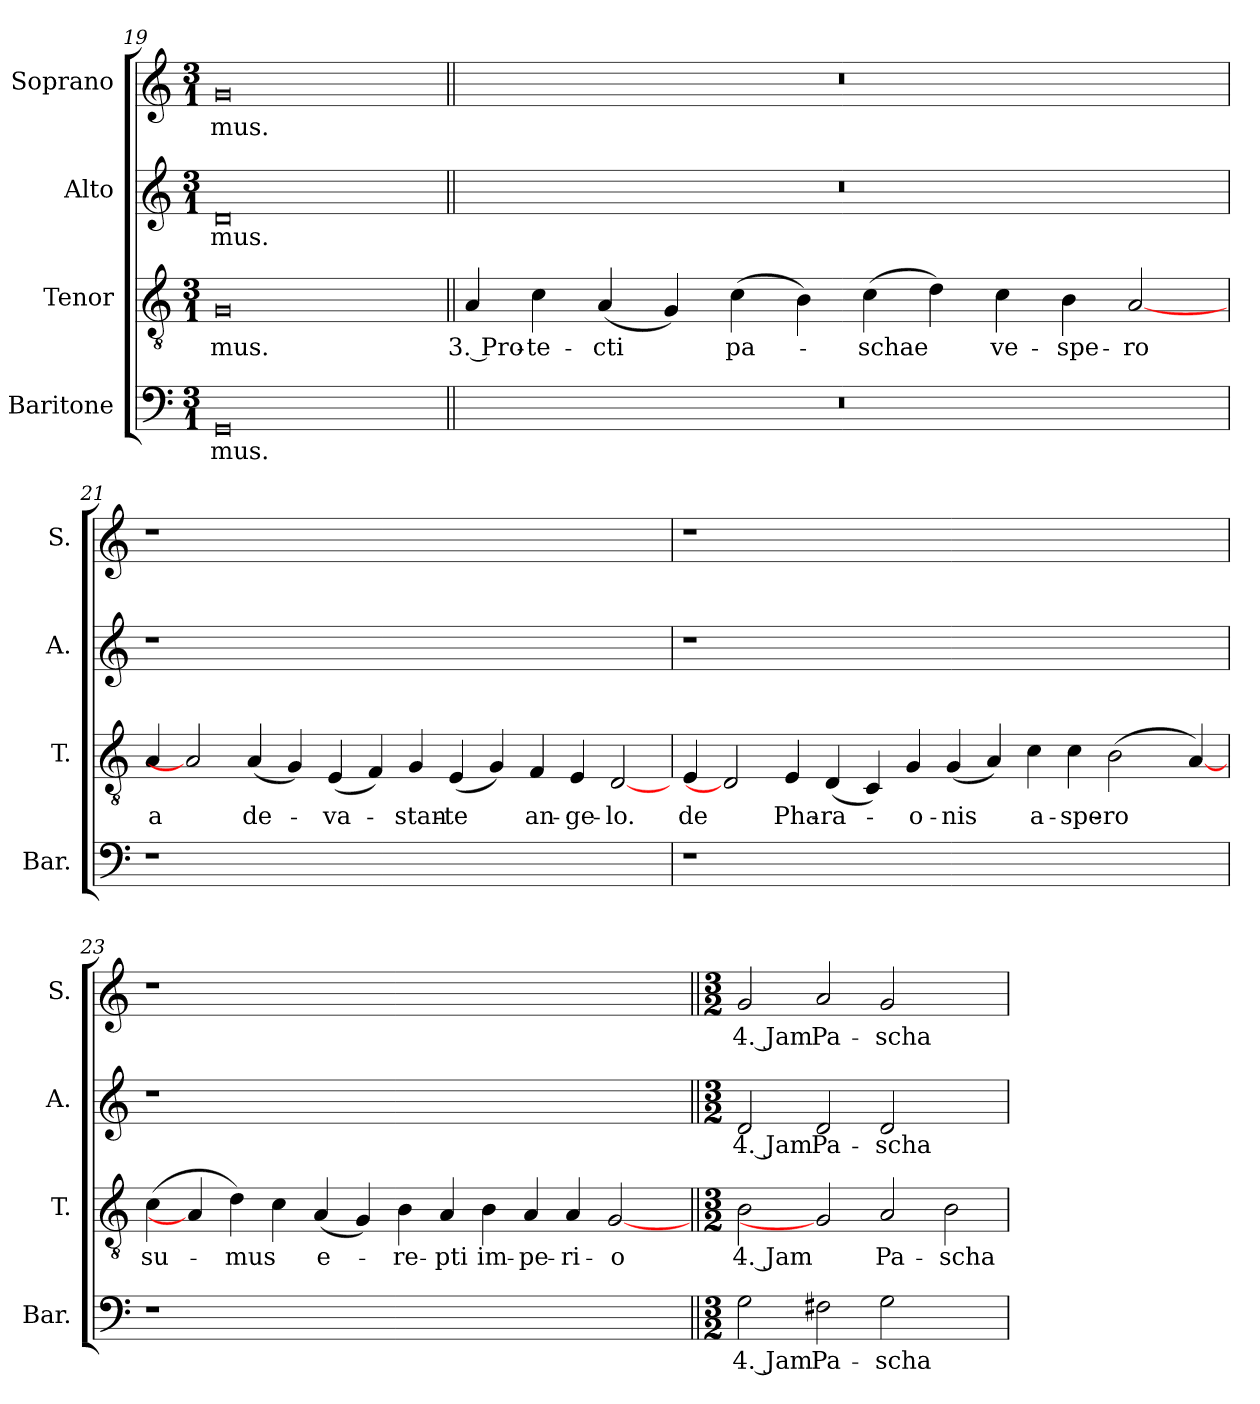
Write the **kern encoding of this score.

**kern	**text	**kern	**text	**kern	**text	**kern	**text
*part4	*part4	*part3	*part3	*part2	*part2	*part1	*part1
*staff4	*staff4	*staff3	*staff3	*staff2	*staff2	*staff1	*staff1
*I"Baritone	*	*I"Tenor	*	*I"Alto	*	*I"Soprano	*
*I'Bar.	*	*I'T.	*	*I'A.	*	*I'S.	*
*clefF4	*	*clefGv2	*	*clefG2	*	*clefG2	*
*	*	*ITrd7c12	*	*	*	*	*
*k[]	*	*k[]	*	*k[]	*	*k[]	*
*C:	*	*C:	*	*C:	*	*C:	*
*M3/1	*	*M3/1	*	*M3/1	*	*M3/1	*
=19	=19	=19	=19	=19	=19	=19	=19
!	!LO:LY:b:color=#000000	!	!	!	!	!	!
!	!	!	!LO:LY:b:color=#000000	!	!	!	!
!	!	!	!	!	!LO:LY:b:color=#000000	!	!
!	!	!	!	!	!	!	!LO:LY:b:color=#000000
0GGi	-mus.	0GGi	-mus.	0di	-mus.	0gi	-mus.
!!LO:LB:g=z
=20||	=20||	=20||	=20||	=20||	=20||	=20||	=20||
!LO:N:vis=1	!	!	!	!	!	!	!
*	*	*MM136	*	*	*	*MM136	*
!	!	!	!LO:LY:b:color=#000000	!LO:N:vis=1	!	!LO:N:vis=1	!
0.r	.	4AAi/	3. Pro-	0.r	.	0.r	.
!	!	!	!LO:LY:b:color=#000000	!	!	!	!
.	.	4Ci\	-te-	.	.	.	.
!	!	!	!LO:LY:b:color=#000000	!	!	!	!
.	.	(4AAi/	-cti	.	.	.	.
.	.	4GGi/)	.	.	.	.	.
!	!	!	!LO:LY:b:color=#000000	!	!	!	!
.	.	(4Ci\	pa-	.	.	.	.
.	.	4BBi\)	.	.	.	.	.
!	!	!	!LO:LY:b:color=#000000	!	!	!	!
.	.	(4Ci\	-schae	.	.	.	.
.	.	4Di\)	.	.	.	.	.
!	!	!	!LO:LY:b:color=#000000	!	!	!	!
.	.	4Ci\	ve-	.	.	.	.
!	!	!	!LO:LY:b:color=#000000	!	!	!	!
.	.	4BBi\	-spe-	.	.	.	.
!	!	!	!LO:LY:b:color=#000000	!	!	!	!
.	.	[2AAi	-ro	.	.	.	.
=21	=21	=21	=21	=21	=21	=21	=21
!LO:N:vis=1	!	!	!	!	!	!	!
!	!	!	!LO:LY:b:color=#000000	!LO:N:vis=1	!	!LO:N:vis=1	!
0.r	.	4AAi/	a	0.r	.	0.r	.
.	.	2AAi]	.	.	.	.	.
!	!	!	!LO:LY:b:color=#000000	!	!	!	!
.	.	(4AAi/	de-	.	.	.	.
.	.	4GGi/)	.	.	.	.	.
!	!	!	!LO:LY:b:color=#000000	!	!	!	!
.	.	(4EEi/	-va-	.	.	.	.
.	.	4FFi/)	.	.	.	.	.
!	!	!	!LO:LY:b:color=#000000	!	!	!	!
.	.	4GGi/	-stan-	.	.	.	.
!	!	!	!LO:LY:b:color=#000000	!	!	!	!
.	.	(4EEi/	-te	.	.	.	.
.	.	4GGi/)	.	.	.	.	.
!	!	!	!LO:LY:b:color=#000000	!	!	!	!
.	.	4FFi/	an-	.	.	.	.
!	!	!	!LO:LY:b:color=#000000	!	!	!	!
.	.	4EEi/	-ge-	.	.	.	.
!	!	!	!LO:LY:b:color=#000000	!	!	!	!
2ryy	.	[2DDi	-lo.	2ryy	.	2ryy	.
=22	=22	=22	=22	=22	=22	=22	=22
!LO:N:vis=1	!	!	!	!	!	!	!
!	!	!	!LO:LY:b:color=#000000	!LO:N:vis=1	!	!LO:N:vis=1	!
0.r	.	4EEi/	de	0.r	.	0.r	.
.	.	2DDi]	.	.	.	.	.
!	!	!	!LO:LY:b:color=#000000	!	!	!	!
.	.	4EEi/	Pha-	.	.	.	.
!	!	!	!LO:LY:b:color=#000000	!	!	!	!
.	.	(4DDi/	-ra-	.	.	.	.
.	.	4CCi/)	.	.	.	.	.
!	!	!	!LO:LY:b:color=#000000	!	!	!	!
.	.	4GGi/	-o-	.	.	.	.
!	!	!	!LO:LY:b:color=#000000	!	!	!	!
.	.	(4GGi/	-nis	.	.	.	.
.	.	4AAi/)	.	.	.	.	.
!	!	!	!LO:LY:b:color=#000000	!	!	!	!
.	.	4Ci\	a-	.	.	.	.
!	!	!	!LO:LY:b:color=#000000	!	!	!	!
.	.	4Ci\	-spe-	.	.	.	.
!	!	!	!LO:LY:b:color=#000000	!	!	!	!
.	.	(2BBi\	-ro	.	.	.	.
2ryy	.	.	.	2ryy	.	2ryy	.
.	.	[4AAi/)	.	.	.	.	.
!!LO:LB:g=z
=23	=23	=23	=23	=23	=23	=23	=23
!LO:N:vis=1	!	!	!	!	!	!	!
!	!	!	!LO:LY:b:color=#000000	!LO:N:vis=1	!	!LO:N:vis=1	!
0.r	.	(4Ci\	su-	0.r	.	0.r	.
.	.	4AAi/]	.	.	.	.	.
!	!	!	!LO:LY:b:color=#000000	!	!	!	!
.	.	4Di\)	-mus	.	.	.	.
.	.	4Ci\	.	.	.	.	.
!	!	!	!LO:LY:b:color=#000000	!	!	!	!
.	.	(4AAi/	e-	.	.	.	.
.	.	4GGi/)	.	.	.	.	.
!	!	!	!LO:LY:b:color=#000000	!	!	!	!
.	.	4BBi\	-re-	.	.	.	.
!	!	!	!LO:LY:b:color=#000000	!	!	!	!
.	.	4AAi/	-pti	.	.	.	.
!	!	!	!LO:LY:b:color=#000000	!	!	!	!
.	.	4BBi\	im-	.	.	.	.
!	!	!	!LO:LY:b:color=#000000	!	!	!	!
.	.	4AAi/	-pe-	.	.	.	.
!	!	!	!LO:LY:b:color=#000000	!	!	!	!
.	.	4AAi/	-ri-	.	.	.	.
!	!	!	!LO:LY:b:color=#000000	!	!	!	!
.	.	[2GGi	-o	.	.	.	.
4ryy	.	.	.	4ryy	.	4ryy	.
=24||	=24||	=24||	=24||	=24||	=24||	=24||	=24||
*M3/2	*	*M3/2	*	*M3/2	*	*M3/2	*
!	!LO:LY:b:color=#000000	!	!	!	!	!	!
!	!	!	!LO:LY:b:color=#000000	!	!	!	!
!	!	!	!	!	!LO:LY:b:color=#000000	!	!
*	*	*	*	*	*	*MM224	*
!	!	!	!	!	!	!	!LO:LY:b:color=#000000
2Gi\	4. Jam	2BBi\	4. Jam	2di/	4. Jam	2gi/	4. Jam
!	!LO:LY:b:color=#000000	!	!	!	!	!	!
!	!	!	!	!	!LO:LY:b:color=#000000	!	!
!	!	!	!	!	!	!	!LO:LY:b:color=#000000
2F#Xi\	Pa-	2GGi]	.	2di/	Pa-	2ai/	Pa-
!	!LO:LY:b:color=#000000	!	!	!	!	!	!
!	!	!	!LO:LY:b:color=#000000	!	!	!	!
!	!	!	!	!	!LO:LY:b:color=#000000	!	!
!	!	!	!	!	!	!	!LO:LY:b:color=#000000
2Gi\	-scha	2AAi/	Pa-	2di/	-scha	2gi/	-scha
!	!	!	!LO:LY:b:color=#000000	!	!	!	!
2ryy	.	2BBi\	-scha	2ryy	.	2ryy	.
=	=	=	=	=	=	=	=
*-	*-	*-	*-	*-	*-	*-	*-
